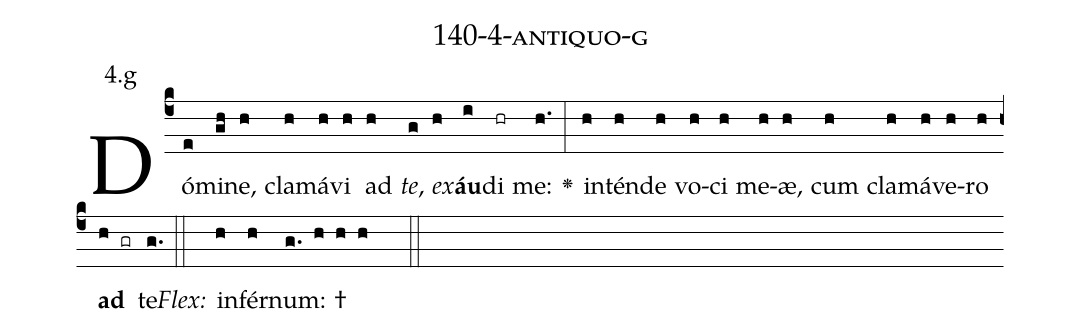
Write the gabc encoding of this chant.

name: 140-4-antiquo-g;
annotation: 4.g;
%%
(c4)Dó(e)mi(gh)ne,(h) cla(h)má(h)vi(h) ad(h) <i>te</i>,(g) <i>ex</i>(h)<b>áu</b>(i)di(hr) me:(h.) <v>\greheightstar</v>(:) in(h)tén(h)de(h) vo(h)ci(h) me(h)æ,(h) cum(h) cla(h)má(h)ve(h)ro(h) <b>ad</b>(h gr) te.(g.) (::)
<i>Flex:</i>()  in(h)fér(h)num: †(g. h h h  ::)

%E(h) u(h) o(h) u(h) a(h) e.(g.) (::)
